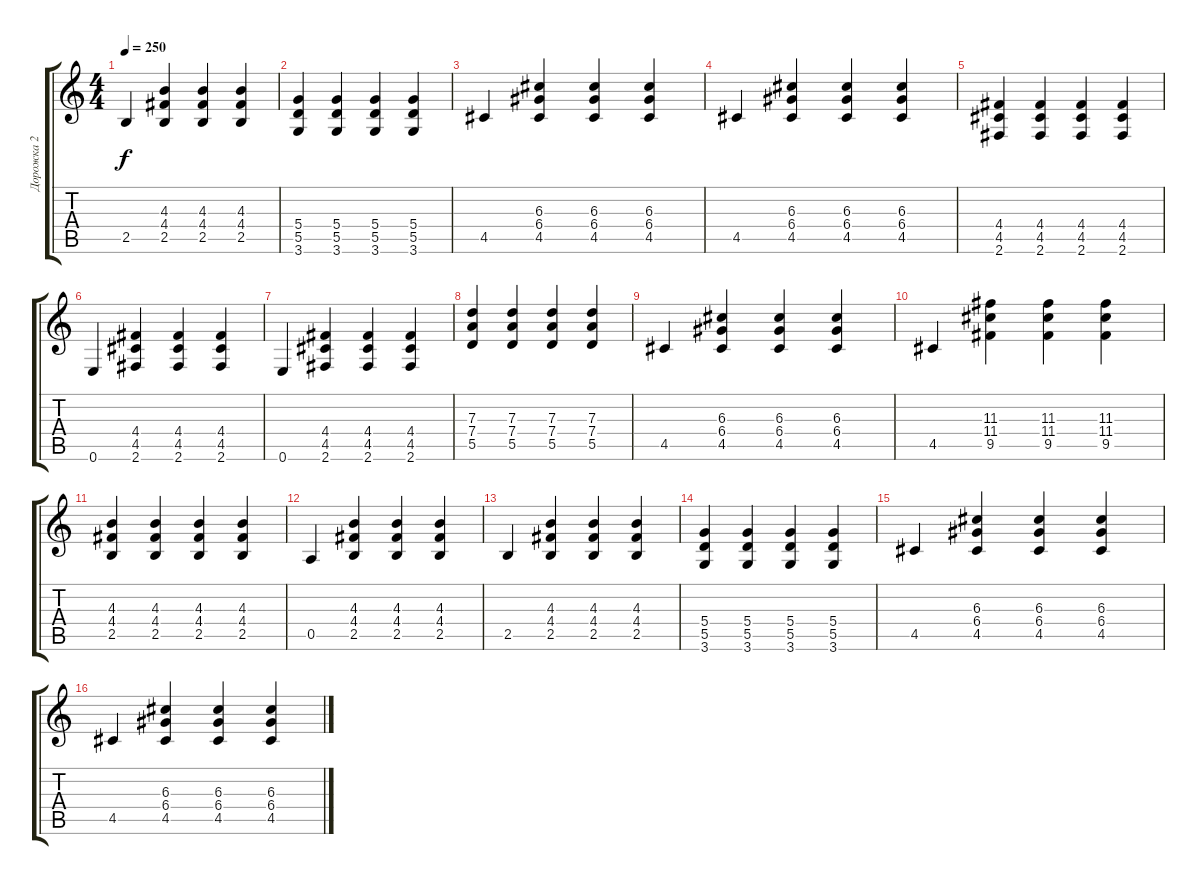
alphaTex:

\track ("Дорожка 2" "Дорожка 2") {instrument overdrivenguitar}
\staff {score tabs}
\tuning (E4 B3 G3 D3 A2 E2) {hide}
\ts (4 4)
\tempo 250
\clef g2
\ks c
2.5.4{dy f} (4.3 4.4 2.5).4 (4.3 4.4 2.5).4 (4.3 4.4 2.5).4 |
(5.4 5.5 3.6).4 (5.4 5.5 3.6).4 (5.4 5.5 3.6).4 (5.4 5.5 3.6).4 |
4.5.4 (6.3 6.4 4.5).4 (6.3 6.4 4.5).4 (6.3 6.4 4.5).4 |
4.5.4 (6.3 6.4 4.5).4 (6.3 6.4 4.5).4 (6.3 6.4 4.5).4 |
(4.4 4.5 2.6).4 (4.4 4.5 2.6).4 (4.4 4.5 2.6).4 (4.4 4.5 2.6).4 |
0.6.4 (4.4 4.5 2.6).4 (4.4 4.5 2.6).4 (4.4 4.5 2.6).4 |
0.6.4 (4.4 4.5 2.6).4 (4.4 4.5 2.6).4 (4.4 4.5 2.6).4 |
(7.3 7.4 5.5).4 (7.3 7.4 5.5).4 (7.3 7.4 5.5).4 (7.3 7.4 5.5).4 |
4.5.4 (6.3 6.4 4.5).4 (6.3 6.4 4.5).4 (6.3 6.4 4.5).4 |
4.5.4 (11.3 11.4 9.5).4 (11.3 11.4 9.5).4 (11.3 11.4 9.5).4 |
(4.3 4.4 2.5).4 (4.3 4.4 2.5).4 (4.3 4.4 2.5).4 (4.3 4.4 2.5).4 |
0.5.4 (4.3 4.4 2.5).4 (4.3 4.4 2.5).4 (4.3 4.4 2.5).4 |
2.5.4 (4.3 4.4 2.5).4 (4.3 4.4 2.5).4 (4.3 4.4 2.5).4 |
(5.4 5.5 3.6).4 (5.4 5.5 3.6).4 (5.4 5.5 3.6).4 (5.4 5.5 3.6).4 |
4.5.4 (6.3 6.4 4.5).4 (6.3 6.4 4.5).4 (6.3 6.4 4.5).4 |
4.5.4 (6.3 6.4 4.5).4 (6.3 6.4 4.5).4 (6.3 6.4 4.5).4
